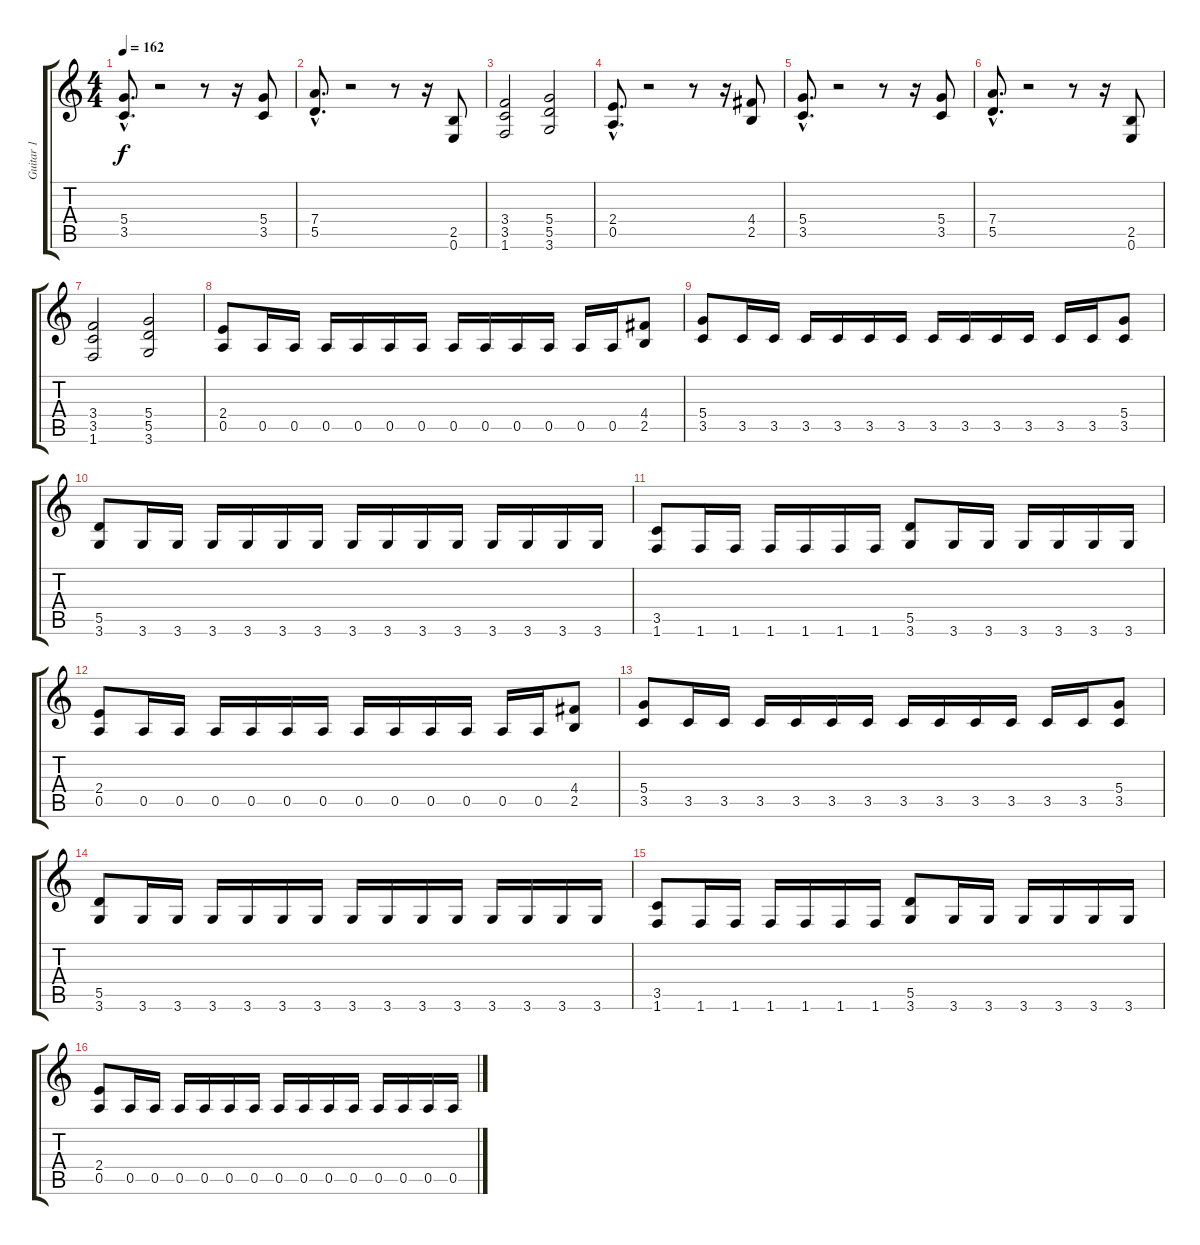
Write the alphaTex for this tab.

\track ("Guitar 1" "Guitar 1") {instrument overdrivenguitar}
\staff {score tabs}
\tuning (E4 B3 G3 D3 A2 E2) {hide}
\ts (4 4)
\tempo 162
\clef g2
\ks c
(5.4{hac} 3.5{hac}).8{d dy f} r.2 r.8 r.16 (5.4 3.5).8 |
(7.4{hac} 5.5{hac}).8{d} r.2 r.8 r.16 (2.5 0.6).8 |
(3.4 3.5 1.6).2 (5.4 5.5 3.6).2 |
(2.4{hac} 0.5{hac}).8{d} r.2 r.8 r.16 (4.4 2.5).8 |
(5.4{hac} 3.5{hac}).8{d} r.2 r.8 r.16 (5.4 3.5).8 |
(7.4{hac} 5.5{hac}).8{d} r.2 r.8 r.16 (2.5 0.6).8 |
(3.4 3.5 1.6).2 (5.4 5.5 3.6).2 |
\section ("" "")
(2.4 0.5).8 0.5.16 0.5.16 0.5.16 0.5.16 0.5.16 0.5.16 0.5.16 0.5.16 0.5.16 0.5.16 0.5.16 0.5.16 (4.4 2.5).8 |
(5.4 3.5).8 3.5.16 3.5.16 3.5.16 3.5.16 3.5.16 3.5.16 3.5.16 3.5.16 3.5.16 3.5.16 3.5.16 3.5.16 (5.4 3.5).8 |
(5.5 3.6).8 3.6.16 3.6.16 3.6.16 3.6.16 3.6.16 3.6.16 3.6.16 3.6.16 3.6.16 3.6.16 3.6.16 3.6.16 3.6.16 3.6.16 |
(3.5 1.6).8 1.6.16 1.6.16 1.6.16 1.6.16 1.6.16 1.6.16 (5.5 3.6).8 3.6.16 3.6.16 3.6.16 3.6.16 3.6.16 3.6.16 |
(2.4 0.5).8 0.5.16 0.5.16 0.5.16 0.5.16 0.5.16 0.5.16 0.5.16 0.5.16 0.5.16 0.5.16 0.5.16 0.5.16 (4.4 2.5).8 |
(5.4 3.5).8 3.5.16 3.5.16 3.5.16 3.5.16 3.5.16 3.5.16 3.5.16 3.5.16 3.5.16 3.5.16 3.5.16 3.5.16 (5.4 3.5).8 |
(5.5 3.6).8 3.6.16 3.6.16 3.6.16 3.6.16 3.6.16 3.6.16 3.6.16 3.6.16 3.6.16 3.6.16 3.6.16 3.6.16 3.6.16 3.6.16 |
(3.5 1.6).8 1.6.16 1.6.16 1.6.16 1.6.16 1.6.16 1.6.16 (5.5 3.6).8 3.6.16 3.6.16 3.6.16 3.6.16 3.6.16 3.6.16 |
\section ("" "")
(2.4 0.5).8 0.5.16 0.5.16 0.5.16 0.5.16 0.5.16 0.5.16 0.5.16 0.5.16 0.5.16 0.5.16 0.5.16 0.5.16 0.5.16 0.5.16
